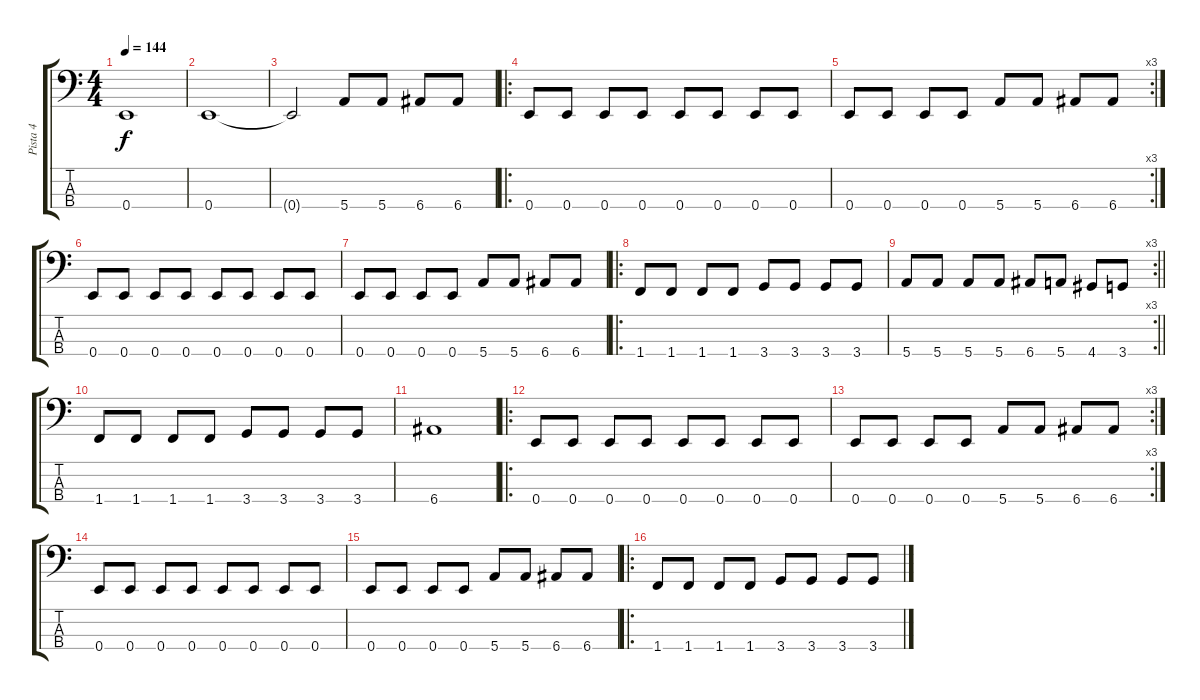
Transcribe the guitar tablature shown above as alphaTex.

\track ("Pista 4" "Pista 4") {instrument electricbassfinger}
\staff {score tabs}
\tuning (G2 D2 A1 E1) {hide}
\ts (4 4)
\tempo 144
\clef f4
\ks c
0.4{t}.1{dy f} |
0.4.1 |
0.4{t}.2 5.4.8 5.4.8 6.4.8 6.4.8 |
\ro
0.4.8 0.4.8 0.4.8 0.4.8 0.4.8 0.4.8 0.4.8 0.4.8 |
\rc 3
0.4.8 0.4.8 0.4.8 0.4.8 5.4.8 5.4.8 6.4.8 6.4.8 |
0.4.8 0.4.8 0.4.8 0.4.8 0.4.8 0.4.8 0.4.8 0.4.8 |
0.4.8 0.4.8 0.4.8 0.4.8 5.4.8 5.4.8 6.4.8 6.4.8 |
\ro
1.4.8 1.4.8 1.4.8 1.4.8 3.4.8 3.4.8 3.4.8 3.4.8 |
\rc 3
\barLineRight lightlight
5.4.8 5.4.8 5.4.8 5.4.8 6.4.8 5.4.8 4.4.8 3.4.8 |
1.4.8 1.4.8 1.4.8 1.4.8 3.4.8 3.4.8 3.4.8 3.4.8 |
6.4.1 |
\ro
0.4.8 0.4.8 0.4.8 0.4.8 0.4.8 0.4.8 0.4.8 0.4.8 |
\rc 3
0.4.8 0.4.8 0.4.8 0.4.8 5.4.8 5.4.8 6.4.8 6.4.8 |
0.4.8 0.4.8 0.4.8 0.4.8 0.4.8 0.4.8 0.4.8 0.4.8 |
0.4.8 0.4.8 0.4.8 0.4.8 5.4.8 5.4.8 6.4.8 6.4.8 |
\ro
1.4.8 1.4.8 1.4.8 1.4.8 3.4.8 3.4.8 3.4.8 3.4.8
